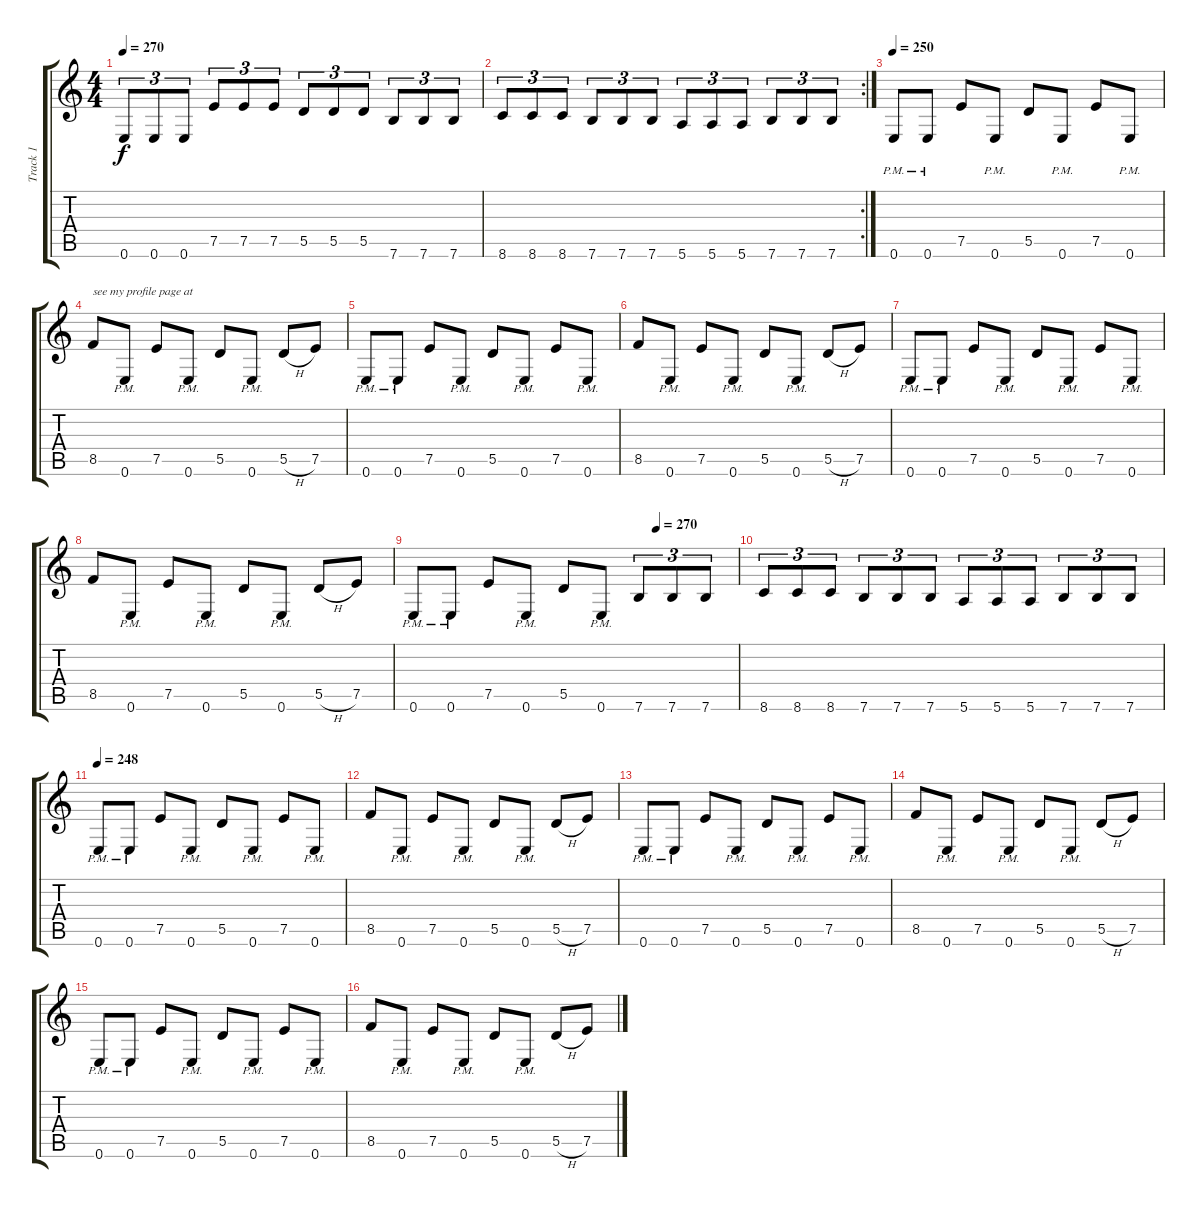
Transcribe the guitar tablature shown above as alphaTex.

\track ("Track 1" "Track 1") {instrument overdrivenguitar}
\staff {score tabs}
\tuning (E4 B3 G3 D3 A2 E2) {hide}
\ts (4 4)
\tempo 270
\clef g2
\ks c
0.6.8{tu (3 2) dy f} 0.6.8{tu (3 2)} 0.6.8{tu (3 2)} 7.5.8{tu (3 2)} 7.5.8{tu (3 2)} 7.5.8{tu (3 2)} 5.5.8{tu (3 2)} 5.5.8{tu (3 2)} 5.5.8{tu (3 2)} 7.6.8{tu (3 2)} 7.6.8{tu (3 2)} 7.6.8{tu (3 2)} |
\rc 2
8.6.8{tu (3 2)} 8.6.8{tu (3 2)} 8.6.8{tu (3 2)} 7.6.8{tu (3 2)} 7.6.8{tu (3 2)} 7.6.8{tu (3 2)} 5.6.8{tu (3 2)} 5.6.8{tu (3 2)} 5.6.8{tu (3 2)} 7.6.8{tu (3 2)} 7.6.8{tu (3 2)} 7.6.8{tu (3 2)} |
\tempo 250
0.6{pm}.8 0.6{pm}.8 7.5.8 0.6{pm}.8 5.5.8 0.6{pm}.8 7.5.8 0.6{pm}.8 |
8.5.8{txt "see my profile page at"} 0.6{pm}.8 7.5.8 0.6{pm}.8 5.5.8 0.6{pm}.8 5.5{h}.8 7.5.8 |
0.6{pm}.8 0.6{pm}.8 7.5.8 0.6{pm}.8 5.5.8 0.6{pm}.8 7.5.8 0.6{pm}.8 |
8.5.8 0.6{pm}.8 7.5.8 0.6{pm}.8 5.5.8 0.6{pm}.8 5.5{h}.8 7.5.8 |
0.6{pm}.8 0.6{pm}.8 7.5.8 0.6{pm}.8 5.5.8 0.6{pm}.8 7.5.8 0.6{pm}.8 |
8.5.8 0.6{pm}.8 7.5.8 0.6{pm}.8 5.5.8 0.6{pm}.8 5.5{h}.8 7.5.8 |
\tempo (270 0.75)
0.6{pm}.8 0.6{pm}.8 7.5.8 0.6{pm}.8 5.5.8 0.6{pm}.8 7.6.8{tu (3 2)} 7.6.8{tu (3 2)} 7.6.8{tu (3 2)} |
8.6.8{tu (3 2)} 8.6.8{tu (3 2)} 8.6.8{tu (3 2)} 7.6.8{tu (3 2)} 7.6.8{tu (3 2)} 7.6.8{tu (3 2)} 5.6.8{tu (3 2)} 5.6.8{tu (3 2)} 5.6.8{tu (3 2)} 7.6.8{tu (3 2)} 7.6.8{tu (3 2)} 7.6.8{tu (3 2)} |
\tempo 248
0.6{pm}.8 0.6{pm}.8 7.5.8 0.6{pm}.8 5.5.8 0.6{pm}.8 7.5.8 0.6{pm}.8 |
8.5.8 0.6{pm}.8 7.5.8 0.6{pm}.8 5.5.8 0.6{pm}.8 5.5{h}.8 7.5.8 |
0.6{pm}.8 0.6{pm}.8 7.5.8 0.6{pm}.8 5.5.8 0.6{pm}.8 7.5.8 0.6{pm}.8 |
8.5.8 0.6{pm}.8 7.5.8 0.6{pm}.8 5.5.8 0.6{pm}.8 5.5{h}.8 7.5.8 |
0.6{pm}.8 0.6{pm}.8 7.5.8 0.6{pm}.8 5.5.8 0.6{pm}.8 7.5.8 0.6{pm}.8 |
8.5.8 0.6{pm}.8 7.5.8 0.6{pm}.8 5.5.8 0.6{pm}.8 5.5{h}.8 7.5.8
